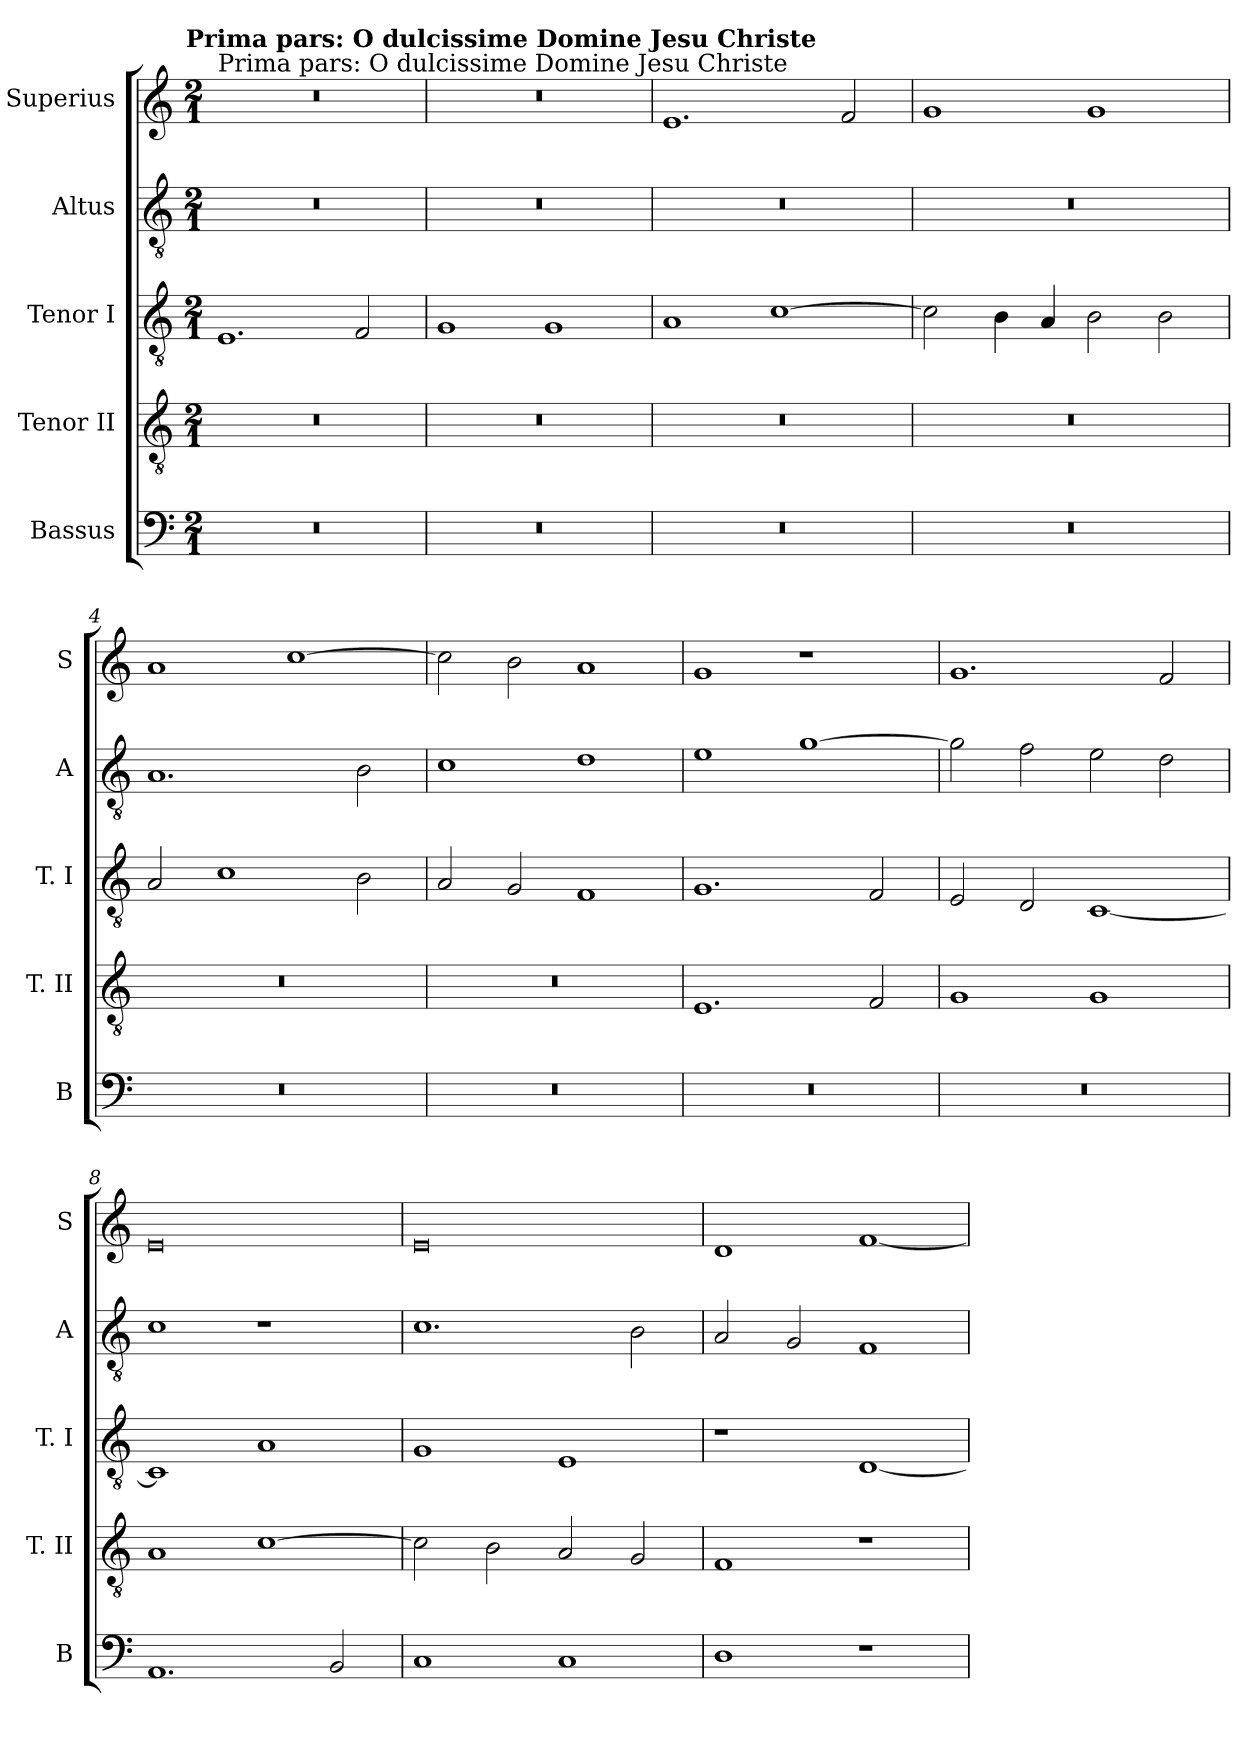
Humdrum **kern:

**kern	**kern	**kern	**kern	**kern
*part5	*part4	*part3	*part2	*part1
*staff5	*staff4	*staff3	*staff2	*staff1
*I"Bassus	*I"Tenor II	*I"Tenor I	*I"Altus	*I"Superius
*I'B	*I'T. II	*I'T. I	*I'A	*I'S
*clefF4	*clefGv2	*clefGv2	*clefGv2	*clefG2
*k[]	*k[]	*k[]	*k[]	*k[]
*C:	*C:	*C:	*C:	*C:
!!LO:TX:omd:t=Prima pars&colon; O dulcissime Domine Jesu Christe
*M2/1	*M2/1	*M2/1	*M2/1	*M2/1
=	=	=	=	=
!	!	!	!	!LO:TX:a:t=Prima pars&colon; O dulcissime Domine Jesu Christe
0r	0r	1.E	0r	0r
.	.	2F	.	.
=1	=1	=1	=1	=1
0r	0r	1G	0r	0r
.	.	1G	.	.
=2	=2	=2	=2	=2
0r	0r	1A	0r	1.e
.	.	[1c	.	.
.	.	.	.	2f
=3	=3	=3	=3	=3
0r	0r	2c]	0r	1g
.	.	4B	.	.
.	.	4A	.	.
.	.	2B	.	1g
.	.	2B	.	.
=4	=4	=4	=4	=4
0r	0r	2A	1.A	1a
.	.	1c	.	.
.	.	.	.	[1cc
.	.	2B	2B	.
=5	=5	=5	=5	=5
0r	0r	2A	1c	2cc]
.	.	2G	.	2b
.	.	1F	1d	1a
=6	=6	=6	=6	=6
0r	1.E	1.G	1e	1g
.	.	.	[1g	1r
.	2F	2F	.	.
=7	=7	=7	=7	=7
0r	1G	2E	2g]	1.g
.	.	2D	2f	.
.	1G	[1C	2e	.
.	.	.	2d	2f
=8	=8	=8	=8	=8
1.AA	1A	1C]	1c	0e
.	[1c	1A	1r	.
2BB	.	.	.	.
=9	=9	=9	=9	=9
1C	2c]	1G	1.c	0e
.	2B	.	.	.
1C	2A	1E	.	.
.	2G	.	2B	.
=10	=10	=10	=10	=10
1D	1F	1r	2A	1d
.	.	.	2G	.
1r	1r	[1D	1F	[1f
=	=	=	=	=
*-	*-	*-	*-	*-
